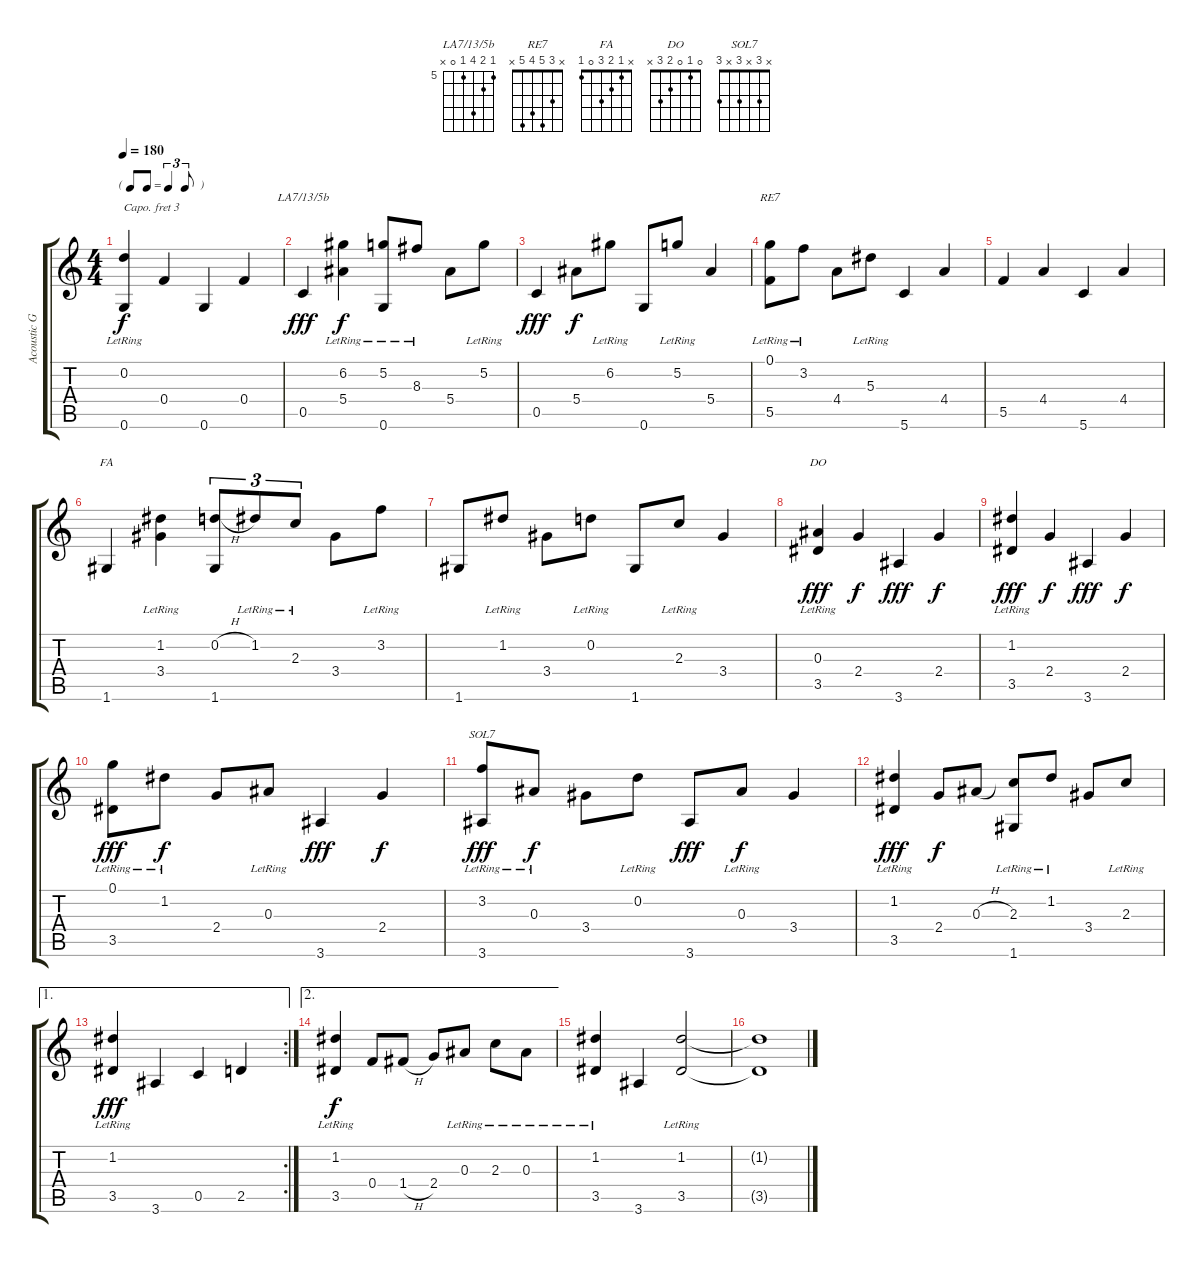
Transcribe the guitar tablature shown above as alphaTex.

\track ("Acoustic Guitar" "Acoustic G") {instrument acousticguitarnylon}
\staff {score tabs}
\capo 3
\tuning (E4 B3 G3 D3 A2 E2) {hide}
\chord ("LA7/13/5b" 5 6 8 5 0 x) {firstfret 5}
\chord ("RE7" x 3 5 4 5 x)
\chord ("FA" x 1 2 3 0 1)
\chord ("DO" 0 1 0 2 3 x)
\chord ("SOL7" x 3 x 3 x 3)
\ts (4 4)
\tf triplet8th
\tempo 180
\clef g2
\ks c
(0.2{lr} 0.6).4{dy f} 0.4.4 0.6.4 0.4.4 |
0.5.4{ch "LA7/13/5b" dy fff} (6.2{lr} 5.4).4{dy f} (5.2{lr} 0.6).8 8.3{lr}.8 5.4.8 5.2{lr}.8 |
0.5.4{dy fff} 5.4.8{dy f} 6.2{lr}.8 0.6.8 5.2{lr}.8 5.4.4 |
(0.1{lr} 5.5).8{ch "RE7"} 3.2{lr}.8 4.4.8 5.3{lr}.8 5.6.4 4.4.4 |
5.5.4 4.4.4 5.6.4 4.4.4 |
1.6.4{ch "FA"} (1.2{lr} 3.4).4 (0.2{h} 1.6).8{tu (3 2)} 1.2{lr}.8{tu (3 2)} 2.3{lr}.8{tu (3 2)} 3.4.8 3.2{lr}.8 |
1.6.8 1.2{lr}.8 3.4.8 0.2{lr}.8 1.6.8 2.3{lr}.8 3.4.4 |
(0.3{lr} 3.5).4{ch "DO" dy fff} 2.4.4{dy f} 3.6.4{dy fff} 2.4.4{dy f} |
(1.2{lr} 3.5).4{dy fff} 2.4.4{dy f} 3.6.4{dy fff} 2.4.4{dy f} |
(0.1{lr} 3.5).8{dy fff} 1.2{lr}.8{dy f} 2.4.8 0.3{lr}.8 3.6.4{dy fff} 2.4.4{dy f} |
(3.2{lr} 3.6).8{ch "SOL7" dy fff} 0.3{lr}.8{dy f} 3.4.8 0.2{lr}.8 3.6.8{dy fff} 0.3{lr}.8{dy f} 3.4.4 |
(1.2{lr} 3.5).4{dy fff} 2.4.8{dy f} 0.3{h}.8 (2.3{lr} 1.6).8 1.2{lr}.8 3.4.8 2.3{lr}.8 |
\ae 1
\rc 2
(1.2{lr} 3.5).4{dy fff} 3.6.4 0.5.4 2.5.4 |
\ae 2
(1.2{lr} 3.5).4{dy f} 0.4.8 1.4{h}.8 2.4.8 0.3{lr}.8 2.3{lr}.8 0.3{lr}.8 |
(1.2{lr} 3.5).4 3.6.4 (1.2{lr} 3.5).2 |
(1.2{t} 3.5{t}).1
